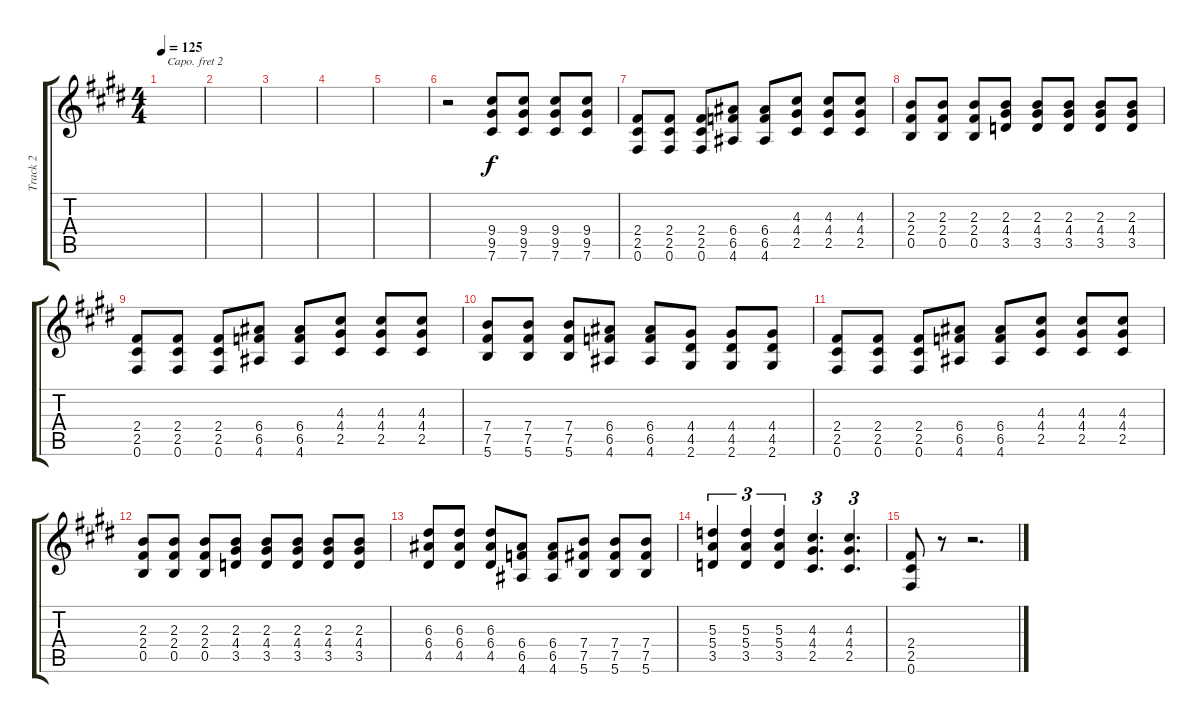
\track ("Track 2" "Track 2") {instrument overdrivenguitar}
\staff {score tabs}
\capo 2
\tuning (E4 B3 G3 D3 A2 E2) {hide}
\ts (4 4)
\tempo 125
\clef g2
\ks e
|
|
|
|
|
r.2 (9.4 9.5 7.6).8{volume 6 instrument overdrivenguitar} (9.4 9.5 7.6).8 (9.4 9.5 7.6).8 (9.4 9.5 7.6).8 |
(2.4 2.5 0.6).8{instrument overdrivenguitar} (2.4 2.5 0.6).8 (2.4 2.5 0.6).8 (6.4 6.5 4.6).8 (6.4 6.5 4.6).8 (4.3 4.4 2.5).8 (4.3 4.4 2.5).8 (4.3 4.4 2.5).8 |
(2.3 2.4 0.5).8 (2.3 2.4 0.5).8 (2.3 2.4 0.5).8 (2.3 4.4 3.5).8 (2.3 4.4 3.5).8 (2.3 4.4 3.5).8 (2.3 4.4 3.5).8 (2.3 4.4 3.5).8 |
(2.4 2.5 0.6).8{instrument overdrivenguitar} (2.4 2.5 0.6).8 (2.4 2.5 0.6).8 (6.4 6.5 4.6).8 (6.4 6.5 4.6).8 (4.3 4.4 2.5).8 (4.3 4.4 2.5).8 (4.3 4.4 2.5).8 |
(7.4 7.5 5.6).8 (7.4 7.5 5.6).8 (7.4 7.5 5.6).8 (6.4 6.5 4.6).8 (6.4 6.5 4.6).8 (4.4 4.5 2.6).8 (4.4 4.5 2.6).8 (4.4 4.5 2.6).8 |
(2.4 2.5 0.6).8{instrument overdrivenguitar} (2.4 2.5 0.6).8 (2.4 2.5 0.6).8 (6.4 6.5 4.6).8 (6.4 6.5 4.6).8 (4.3 4.4 2.5).8 (4.3 4.4 2.5).8 (4.3 4.4 2.5).8 |
(2.3 2.4 0.5).8 (2.3 2.4 0.5).8 (2.3 2.4 0.5).8 (2.3 4.4 3.5).8 (2.3 4.4 3.5).8 (2.3 4.4 3.5).8 (2.3 4.4 3.5).8 (2.3 4.4 3.5).8 |
(6.3 6.4 4.5).8 (6.3 6.4 4.5).8 (6.3 6.4 4.5).8 (6.4 6.5 4.6).8 (6.4 6.5 4.6).8 (7.4 7.5 5.6).8 (7.4 7.5 5.6).8 (7.4 7.5 5.6).8 |
(5.3 5.4 3.5).4{tu (3 2)} (5.3 5.4 3.5).4{tu (3 2)} (5.3 5.4 3.5).4{tu (3 2)} (4.3 4.4 2.5).4{d tu (3 2)} (4.3 4.4 2.5).4{d tu (3 2)} |
(2.4 2.5 0.6).8 r.8 r.2{d}
